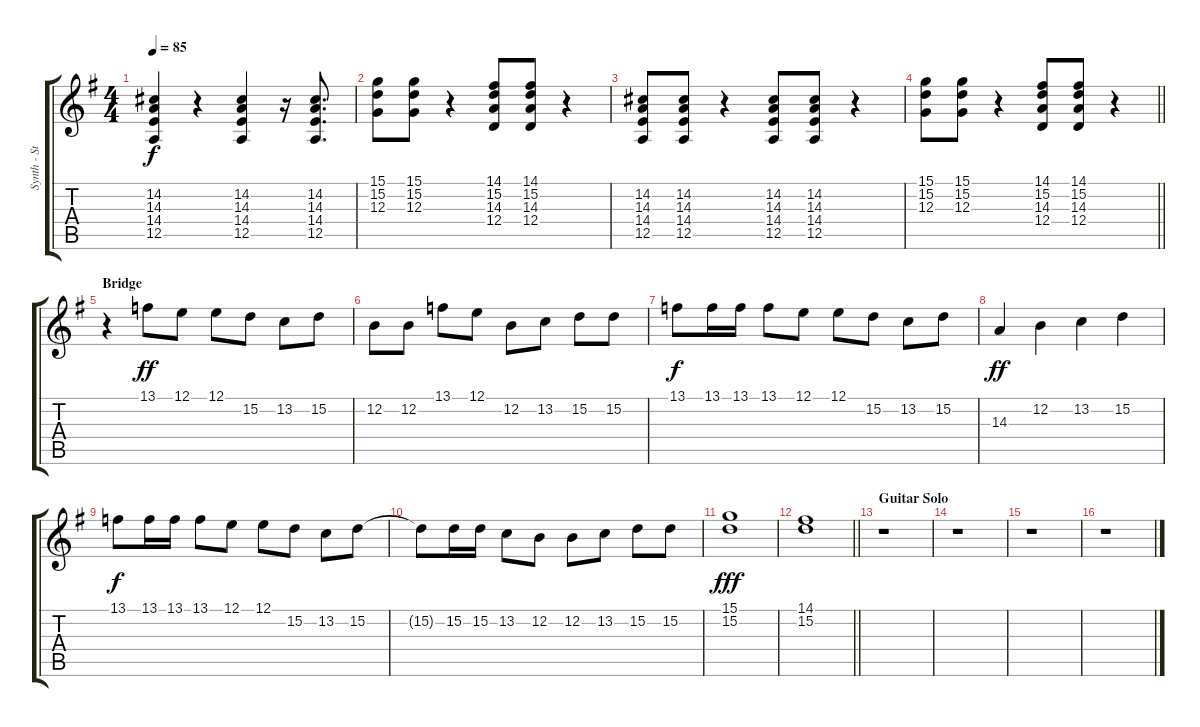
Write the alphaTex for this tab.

\track ("Synth - Stab" "Synth - St") {instrument pad3polysynth}
\staff {score tabs}
\tuning (E4 B3 G3 D3 A2 E2) {hide}
\ts (4 4)
\tempo 85
\clef g2
\ks g
(14.2 14.3 14.4 12.5).4{dy f} r.4 (14.2 14.3 14.4 12.5).4 r.16 (14.2 14.3 14.4 12.5).8{d} |
(15.1 15.2 12.3).8 (15.1 15.2 12.3).8 r.4 (14.1 15.2 14.3 12.4).8 (14.1 15.2 14.3 12.4).8 r.4 |
(14.2 14.3 14.4 12.5).8 (14.2 14.3 14.4 12.5).8 r.4 (14.2 14.3 14.4 12.5).8 (14.2 14.3 14.4 12.5).8 r.4 |
\barLineRight lightlight
(15.1 15.2 12.3).8 (15.1 15.2 12.3).8 r.4 (14.1 15.2 14.3 12.4).8 (14.1 15.2 14.3 12.4).8 r.4 |
\section ("" "Bridge")
r.4{volume 16 instrument stringensemble1} 13.1.8{dy ff} 12.1.8 12.1.8 15.2.8 13.2.8 15.2.8 |
12.2.8 12.2.8 13.1.8 12.1.8 12.2.8 13.2.8 15.2.8 15.2.8 |
13.1.8{dy f} 13.1.16 13.1.16 13.1.8 12.1.8 12.1.8 15.2.8 13.2.8 15.2.8 |
14.3.4{dy ff} 12.2.4 13.2.4 15.2.4 |
13.1.8{dy f} 13.1.16 13.1.16 13.1.8 12.1.8 12.1.8 15.2.8 13.2.8 15.2.8 |
15.2{t}.8 15.2.16 15.2.16 13.2.8 12.2.8 12.2.8 13.2.8 15.2.8 15.2.8 |
(15.1 15.2).1{dy fff} |
\barLineRight lightlight
(14.1 15.2).1 |
\section ("" "Guitar Solo")
r.1 |
r.1 |
r.1 |
r.1
